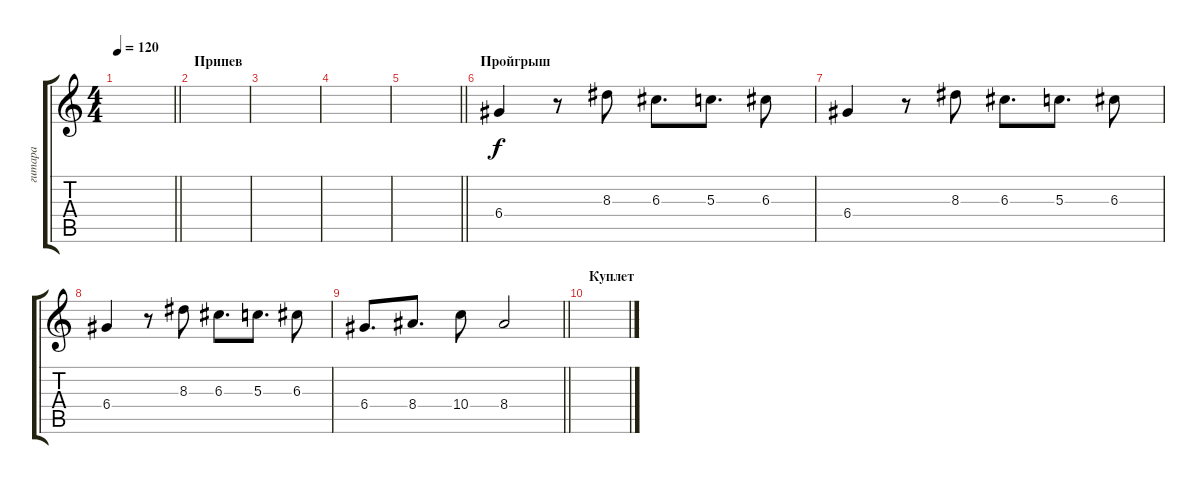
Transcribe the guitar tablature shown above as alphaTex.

\track ("гитара" "гитара") {instrument overdrivenguitar}
\staff {score tabs}
\tuning (E4 B3 G3 D3 A2 E2) {hide}
\ts (4 4)
\tempo 120
\clef g2
\barLineRight lightlight
\ks c
|
\section ("" "Припев")
|
|
|
\barLineRight lightlight
|
\section ("" "Пройгрыш")
6.4.4 r.8 8.3.8 6.3.8{d} 5.3.8{d} 6.3.8 |
6.4.4 r.8 8.3.8 6.3.8{d} 5.3.8{d} 6.3.8 |
6.4.4 r.8 8.3.8 6.3.8{d} 5.3.8{d} 6.3.8 |
\barLineRight lightlight
6.4.8{d} 8.4.8{d} 10.4.8 8.4.2 |
\section ("" "Куплет")
